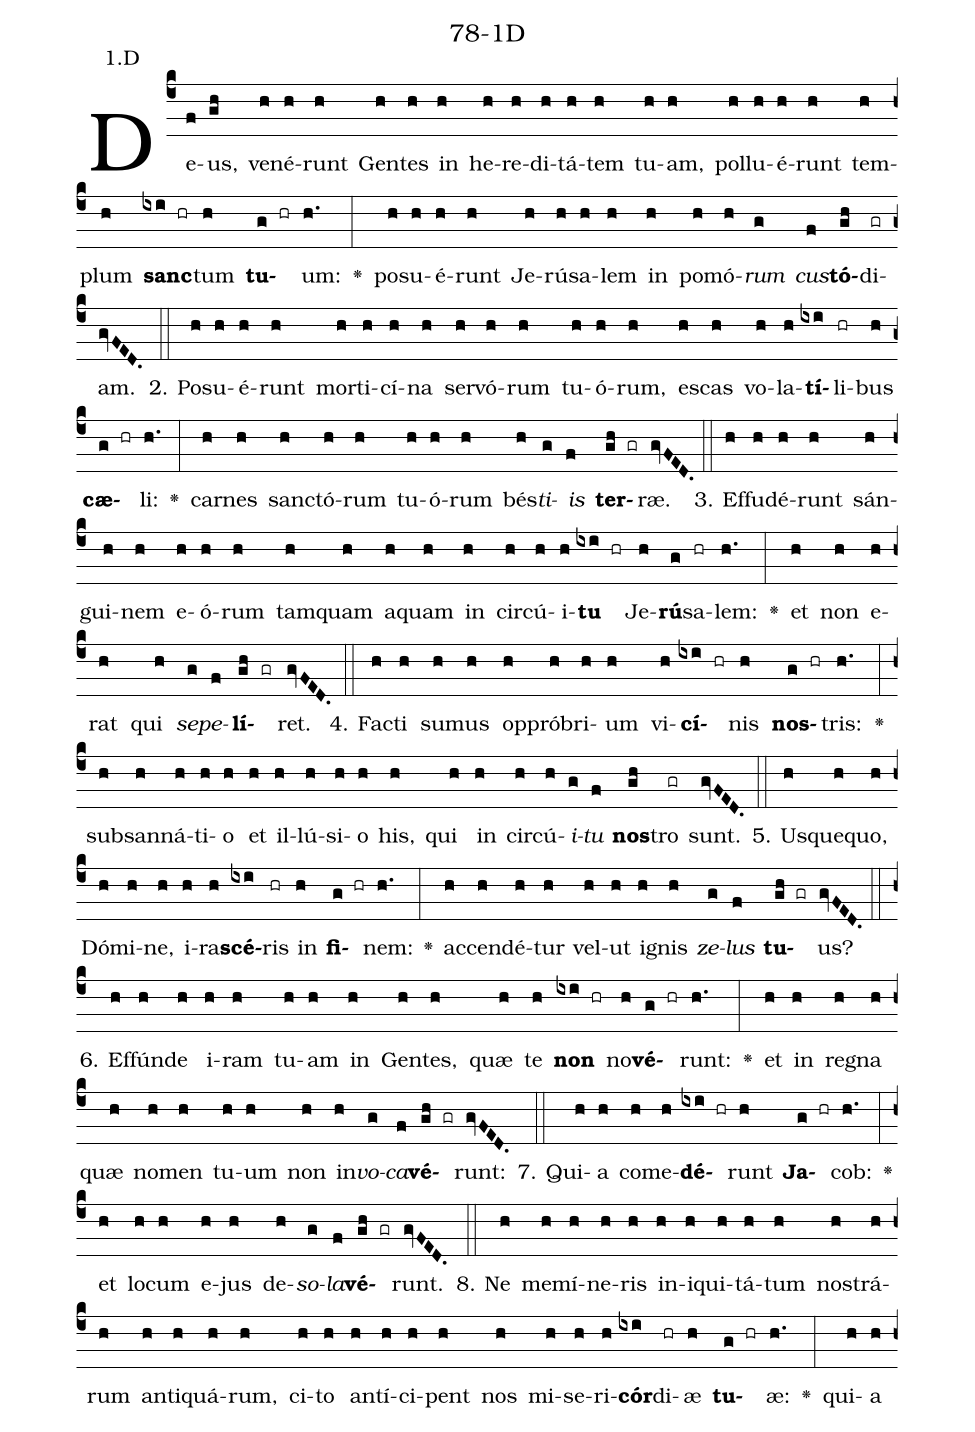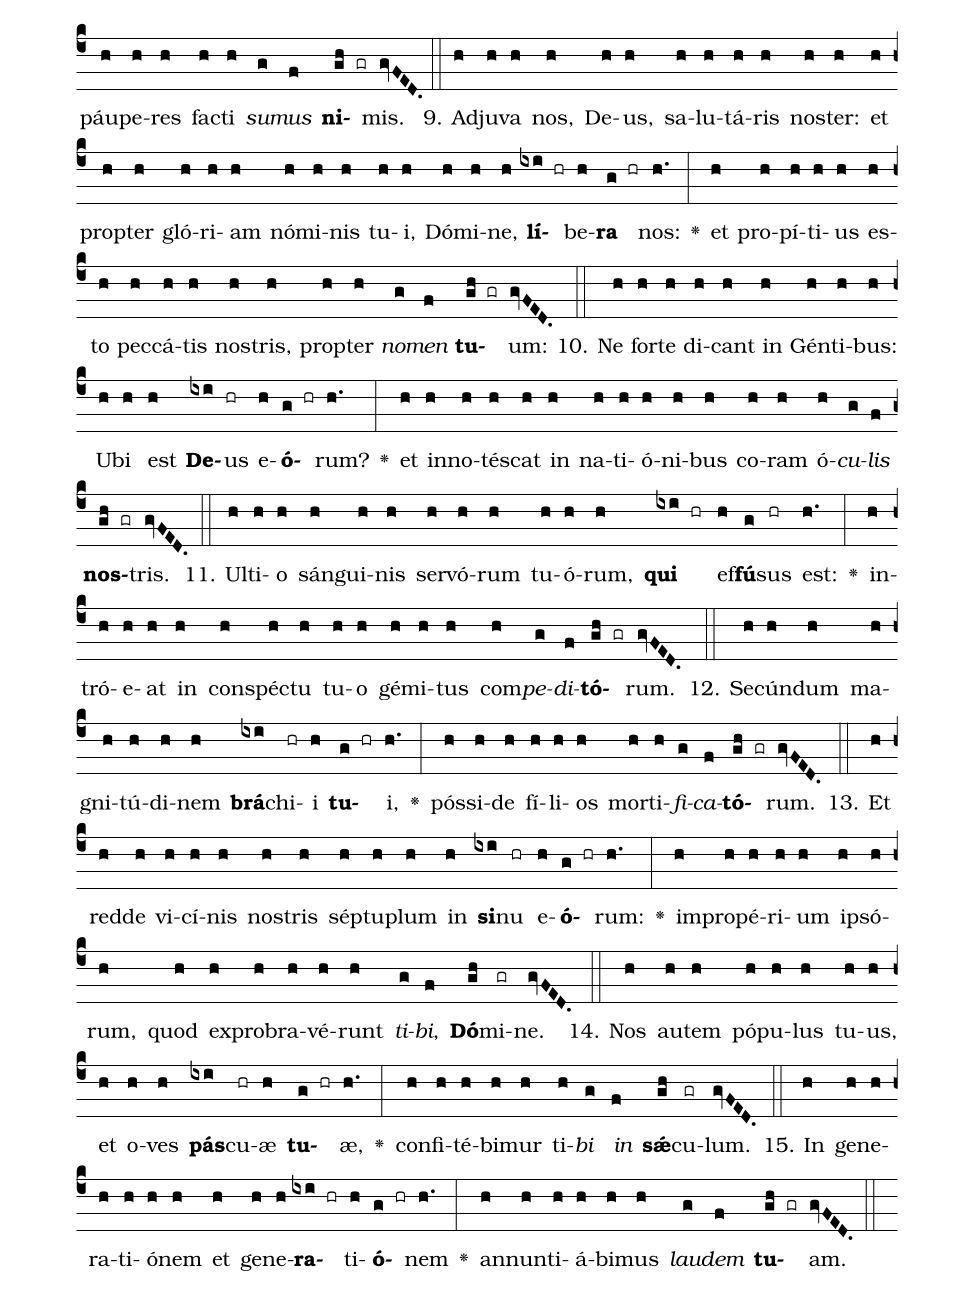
name: 78-1D;
annotation: 1.D;
%%
(c4)De(f)us,(gh) ve(h)né(h)runt(h) Gen(h)tes(h) in(h) he(h)re(h)di(h)tá(h)tem(h) tu(h)am,(h) pol(h)lu(h)é(h)runt(h) tem(h)plum(h) <b>sanc</b>(ixi hr)tum(h) <b>tu</b>(g hr)um:(h.) <v>\greheightstar</v>(:) po(h)su(h)é(h)runt(h) Je(h)rú(h)sa(h)lem(h) in(h) po(h)mó(h)<i>rum</i>(g) <i>cus</i>(f)<b>tó</b>(gh)di(gr)am.(gvFED.) (::)
2. Po(h)su(h)é(h)runt(h) mor(h)ti(h)cí(h)na(h) ser(h)vó(h)rum(h) tu(h)ó(h)rum,(h) es(h)cas(h) vo(h)la(h)<b>tí</b>(ixi)li(hr)bus(h) <b>cæ</b>(g hr)li:(h.) <v>\greheightstar</v>(:) car(h)nes(h) sanc(h)tó(h)rum(h) tu(h)ó(h)rum(h) bés(h)<i>ti</i>(g)<i>is</i>(f) <b>ter</b>(gh gr)ræ.(gvFED.) (::)
3. Ef(h)fu(h)dé(h)runt(h) sán(h)gui(h)nem(h) e(h)ó(h)rum(h) tam(h)quam(h) a(h)quam(h) in(h) cir(h)cú(h)i(h)<b>tu</b>(ixi hr) Je(h)<b>rú</b>(g)sa(hr)lem:(h.) <v>\greheightstar</v>(:) et(h) non(h) e(h)rat(h) qui(h) <i>se</i>(g)<i>pe</i>(f)<b>lí</b>(gh gr)ret.(gvFED.) (::)
4. Fac(h)ti(h) su(h)mus(h) op(h)pró(h)bri(h)um(h) vi(h)<b>cí</b>(ixi hr)nis(h) <b>nos</b>(g hr)tris:(h.) <v>\greheightstar</v>(:) sub(h)san(h)ná(h)ti(h)o(h) et(h) il(h)lú(h)si(h)o(h) his,(h) qui(h) in(h) cir(h)cú(h)<i>i</i>(g)<i>tu</i>(f) <b>nos</b>(gh)tro(gr) sunt.(gvFED.) (::)
5. Us(h)que(h)quo,(h) Dó(h)mi(h)ne,(h) i(h)ra(h)<b>scé</b>(ixi)ris(hr) in(h) <b>fi</b>(g hr)nem:(h.) <v>\greheightstar</v>(:) ac(h)cen(h)dé(h)tur(h) vel(h)ut(h) i(h)gnis(h) <i>ze</i>(g)<i>lus</i>(f) <b>tu</b>(gh gr)us?(gvFED.) (::)
6. Ef(h)fún(h)de(h) i(h)ram(h) tu(h)am(h) in(h) Gen(h)tes,(h) quæ(h) te(h) <b>non</b>(ixi hr) no(h)<b>vé</b>(g hr)runt:(h.) <v>\greheightstar</v>(:) et(h) in(h) re(h)gna(h) quæ(h) no(h)men(h) tu(h)um(h) non(h) in(h)<i>vo</i>(g)<i>ca</i>(f)<b>vé</b>(gh gr)runt:(gvFED.) (::)
7. Qui(h)a(h) com(h)e(h)<b>dé</b>(ixi hr)runt(h) <b>Ja</b>(g hr)cob:(h.) <v>\greheightstar</v>(:) et(h) lo(h)cum(h) e(h)jus(h) de(h)<i>so</i>(g)<i>la</i>(f)<b>vé</b>(gh gr)runt.(gvFED.) (::)
8. Ne(h) me(h)mí(h)ne(h)ris(h) in(h)i(h)qui(h)tá(h)tum(h) nos(h)trá(h)rum(h) an(h)ti(h)quá(h)rum,(h) ci(h)to(h) an(h)tí(h)ci(h)pent(h) nos(h) mi(h)se(h)ri(h)<b>cór</b>(ixi)di(hr)æ(h) <b>tu</b>(g hr)æ:(h.) <v>\greheightstar</v>(:) qui(h)a(h) páu(h)pe(h)res(h) fac(h)ti(h) <i>su</i>(g)<i>mus</i>(f) <b>ni</b>(gh gr)mis.(gvFED.) (::)
9. Ad(h)ju(h)va(h) nos,(h) De(h)us,(h) sa(h)lu(h)tá(h)ris(h) nos(h)ter:(h) et(h) prop(h)ter(h) gló(h)ri(h)am(h) nó(h)mi(h)nis(h) tu(h)i,(h) Dó(h)mi(h)ne,(h) <b>lí</b>(ixi hr)be(h)<b>ra</b>(g hr) nos:(h.) <v>\greheightstar</v>(:) et(h) pro(h)pí(h)ti(h)us(h) es(h)to(h) pec(h)cá(h)tis(h) nos(h)tris,(h) prop(h)ter(h) <i>no</i>(g)<i>men</i>(f) <b>tu</b>(gh gr)um:(gvFED.) (::)
10. Ne(h) for(h)te(h) di(h)cant(h) in(h) Gén(h)ti(h)bus:(h) U(h)bi(h) est(h) <b>De</b>(ixi)us(hr) e(h)<b>ó</b>(g hr)rum?(h.) <v>\greheightstar</v>(:) et(h) in(h)no(h)tés(h)cat(h) in(h) na(h)ti(h)ó(h)ni(h)bus(h) co(h)ram(h) ó(h)<i>cu</i>(g)<i>lis</i>(f) <b>nos</b>(gh gr)tris.(gvFED.) (::)
11. Ul(h)ti(h)o(h) sán(h)gui(h)nis(h) ser(h)vó(h)rum(h) tu(h)ó(h)rum,(h) <b>qui</b>(ixi hr) ef(h)<b>fú</b>(g)sus(hr) est:(h.) <v>\greheightstar</v>(:) in(h)tró(h)e(h)at(h) in(h) con(h)spéc(h)tu(h) tu(h)o(h) gé(h)mi(h)tus(h) com(h)<i>pe</i>(g)<i>di</i>(f)<b>tó</b>(gh gr)rum.(gvFED.) (::)
12. Se(h)cún(h)dum(h) ma(h)gni(h)tú(h)di(h)nem(h) <b>brá</b>(ixi)chi(hr)i(h) <b>tu</b>(g hr)i,(h.) <v>\greheightstar</v>(:) pós(h)si(h)de(h) fí(h)li(h)os(h) mor(h)ti(h)<i>fi</i>(g)<i>ca</i>(f)<b>tó</b>(gh gr)rum.(gvFED.) (::)
13. Et(h) red(h)de(h) vi(h)cí(h)nis(h) nos(h)tris(h) sép(h)tu(h)plum(h) in(h) <b>si</b>(ixi)nu(hr) e(h)<b>ó</b>(g hr)rum:(h.) <v>\greheightstar</v>(:) im(h)pro(h)pé(h)ri(h)um(h) ip(h)só(h)rum,(h) quod(h) ex(h)pro(h)bra(h)vé(h)runt(h) <i>ti</i>(g)<i>bi</i>,(f) <b>Dó</b>(gh)mi(gr)ne.(gvFED.) (::)
14. Nos(h) au(h)tem(h) pó(h)pu(h)lus(h) tu(h)us,(h) et(h) o(h)ves(h) <b>pás</b>(ixi)cu(hr)æ(h) <b>tu</b>(g hr)æ,(h.) <v>\greheightstar</v>(:) con(h)fi(h)té(h)bi(h)mur(h) ti(h)<i>bi</i>(g) <i>in</i>(f) <b>sǽ</b>(gh)cu(gr)lum.(gvFED.) (::)
15. In(h) ge(h)ne(h)ra(h)ti(h)ó(h)nem(h) et(h) ge(h)ne(h)<b>ra</b>(ixi hr)ti(h)<b>ó</b>(g hr)nem(h.) <v>\greheightstar</v>(:) an(h)nun(h)ti(h)á(h)bi(h)mus(h) <i>lau</i>(g)<i>dem</i>(f) <b>tu</b>(gh gr)am.(gvFED.) (::)
